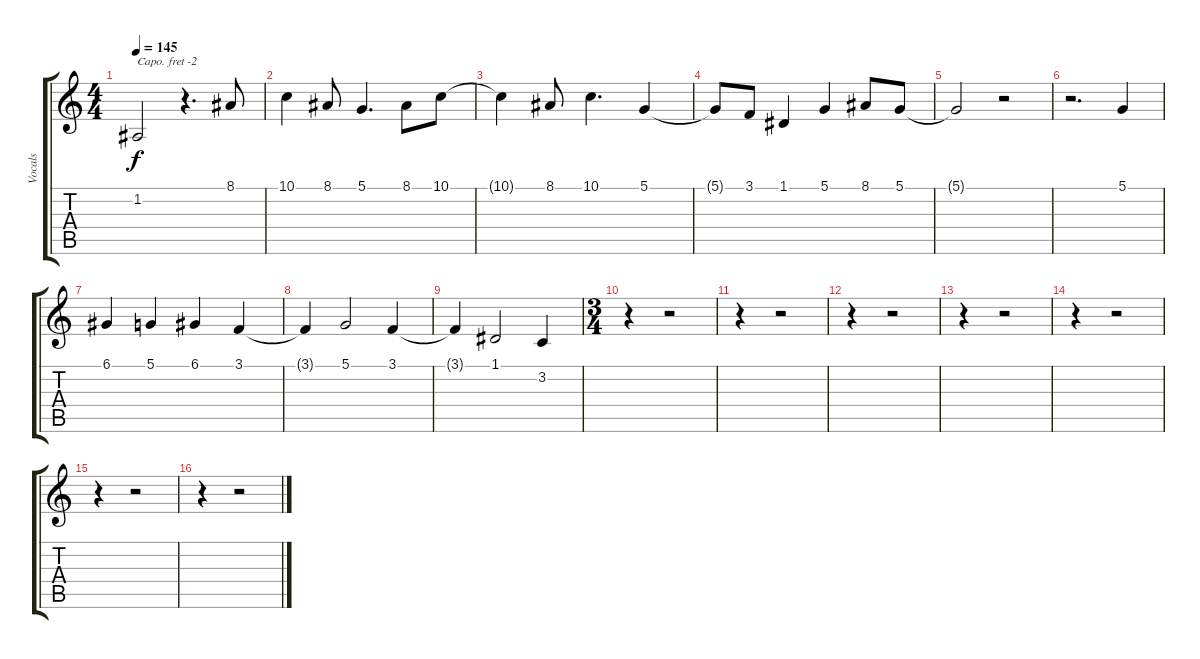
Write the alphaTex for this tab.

\track ("Vocals" "Vocals") {instrument trumpet}
\staff {score tabs}
\capo -2
\tuning (E4 B3 G3 D3 A2 D2) {hide}
\ts (4 4)
\tempo 145
\clef g2
\ks c
1.2{t}.2{dy f} r.4{d} 8.1.8 |
10.1.4 8.1.8 5.1.4{d} 8.1.8 10.1.8 |
10.1{t}.4 8.1.8 10.1.4{d} 5.1.4 |
5.1{t}.8 3.1.8 1.1.4 5.1.4 8.1.8 5.1.8 |
5.1{t}.2 r.2 |
r.2{d} 5.1.4 |
6.1.4 5.1.4 6.1.4 3.1.4 |
3.1{t}.4 5.1.2 3.1.4 |
3.1{t}.4 1.1.2 3.2.4 |
\ts (3 4)
r.4 r.2 |
r.4 r.2 |
r.4 r.2 |
r.4 r.2 |
r.4 r.2 |
r.4 r.2 |
r.4 r.2
